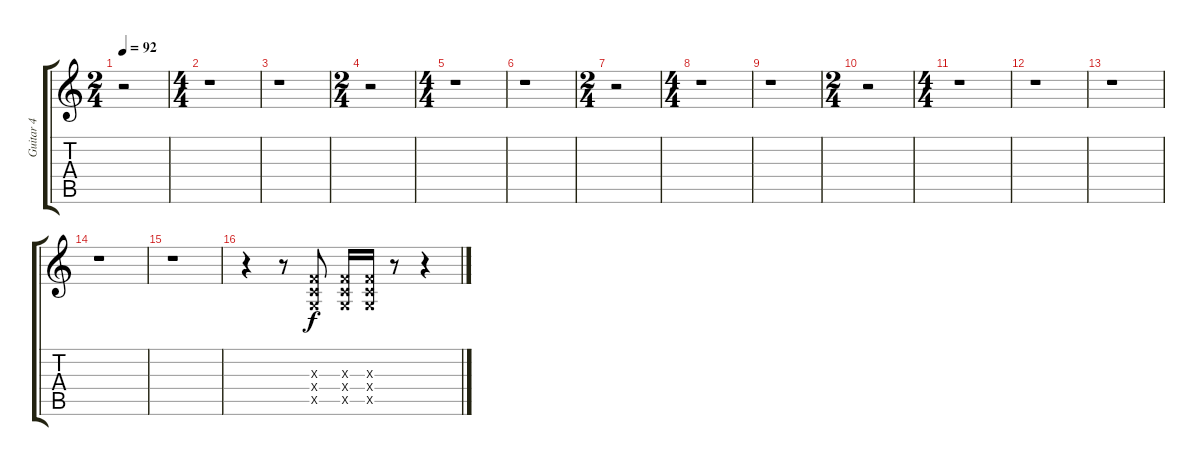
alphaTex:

\track ("Guitar 4" "Guitar 4") {instrument distortionguitar}
\staff {score tabs}
\tuning (Eb4 Bb3 Gb3 Db3 Ab2 Eb2) {hide}
\ts (2 4)
\tempo 92
\clef g2
\ks c
r.2{dy f instrument distortionguitar} |
\ts (4 4)
r.1 |
r.1 |
\ts (2 4)
r.2 |
\ts (4 4)
r.1 |
r.1 |
\ts (2 4)
r.2 |
\ts (4 4)
r.1 |
r.1 |
\ts (2 4)
r.2 |
\ts (4 4)
r.1 |
r.1 |
r.1 |
r.1 |
r.1 |
r.4 r.8 (-1.3{x} -1.4{x} -1.5{x}).8 (-1.3{x} -1.4{x} -1.5{x}).16 (-1.3{x} -1.4{x} -1.5{x}).16 r.8 r.4
